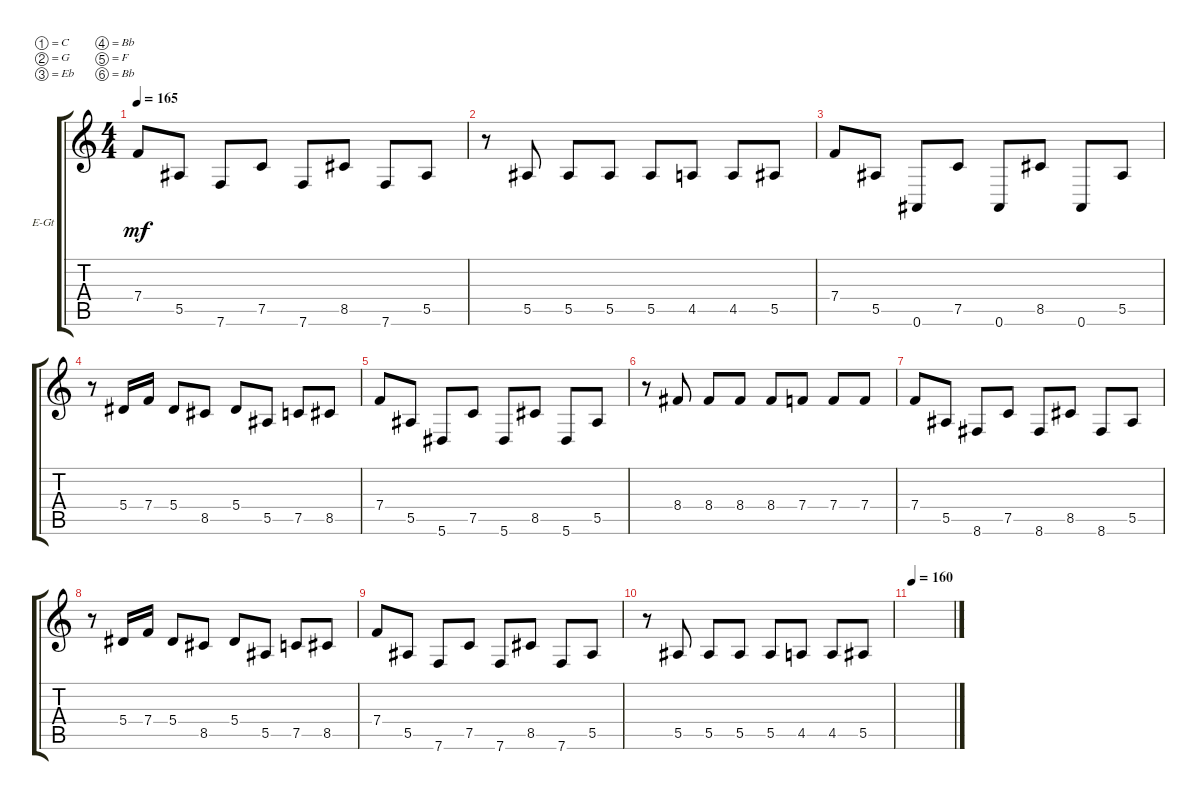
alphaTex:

\bracketExtendMode groupsimilarinstruments
\firstSystemTrackNameOrientation horizontal
\otherSystemsTrackNameOrientation horizontal
\track ("Electric Guitar 1" "E-Gt") {instrument distortionguitar}
\staff {score tabs}
\tuning (C4 G3 Eb3 Bb2 F2 Bb1)
\ts (4 4)
\tempo 165
\clef g2
\ks c
7.4.8{dy mf} 5.5.8 7.6.8 7.5.8 7.6.8 8.5.8 7.6.8 5.5.8 |
r.8 5.5.8 5.5.8 5.5.8 5.5.8 4.5.8 4.5.8 5.5.8 |
7.4.8 5.5.8 0.6.8 7.5.8 0.6.8 8.5.8 0.6.8 5.5.8 |
r.8 5.4.16 7.4.16 5.4.8 8.5.8 5.4.8 5.5.8 7.5.8 8.5.8 |
7.4.8 5.5.8 5.6.8 7.5.8 5.6.8 8.5.8 5.6.8 5.5.8 |
r.8 8.4.8 8.4.8 8.4.8 8.4.8 7.4.8 7.4.8 7.4.8 |
7.4.8 5.5.8 8.6.8 7.5.8 8.6.8 8.5.8 8.6.8 5.5.8 |
r.8 5.4.16 7.4.16 5.4.8 8.5.8 5.4.8 5.5.8 7.5.8 8.5.8 |
7.4.8 5.5.8 7.6.8 7.5.8 7.6.8 8.5.8 7.6.8 5.5.8 |
r.8 5.5.8 5.5.8 5.5.8 5.5.8 4.5.8 4.5.8 5.5.8 |
\tempo 160
